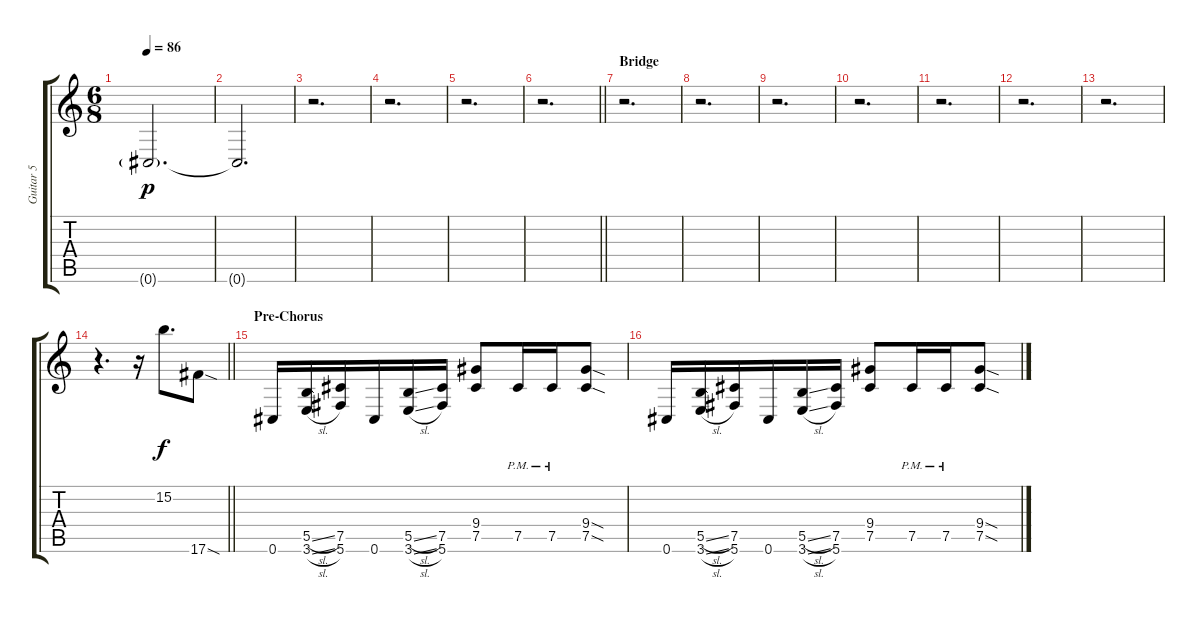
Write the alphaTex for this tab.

\track ("Guitar 5" "Guitar 5") {instrument distortionguitar}
\staff {score tabs}
\tuning (Db4 Ab3 E3 B2 Gb2 Db2) {hide}
\ts (6 8)
\tempo 86
\clef g2
\ks c
0.6{g}.2{d dy p} |
0.6{t}.2{d} |
r.2{d} |
r.2{d} |
r.2{d} |
\barLineRight lightlight
r.2{d} |
\section ("" "Bridge")
r.2{d} |
r.2{d} |
r.2{d} |
r.2{d} |
r.2{d} |
r.2{d} |
r.2{d} |
\barLineRight lightlight
r.4{d volume 16} r.16 15.2.8{d dy f} 17.6{sod}.8 |
\section ("" "Pre-Chorus")
0.6.16 (5.5{sl} 3.6{sl}).16 (7.5 5.6).16 0.6.16 (5.5{sl} 3.6{sl}).16 (7.5 5.6).16 (9.4 7.5).8 7.5{pm}.16 7.5{pm}.16 (9.4{sod} 7.5{sod}).8 |
0.6.16 (5.5{sl} 3.6{sl}).16 (7.5 5.6).16 0.6.16 (5.5{sl} 3.6{sl}).16 (7.5 5.6).16 (9.4 7.5).8 7.5{pm}.16 7.5{pm}.16 (9.4{sod} 7.5{sod}).8
